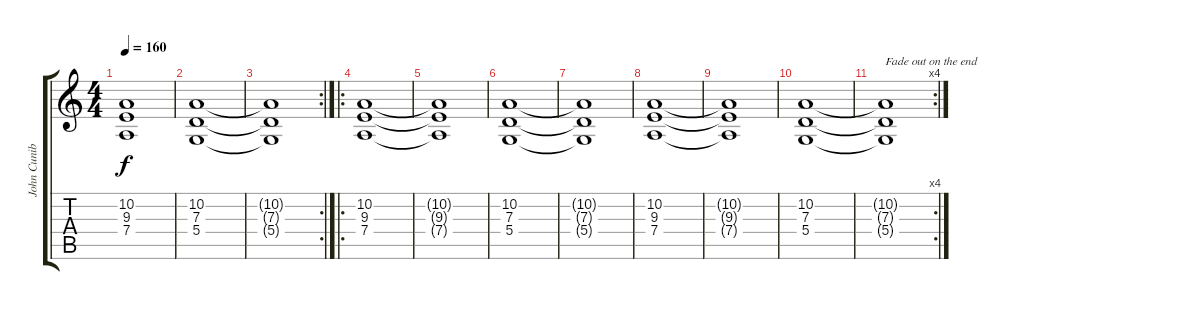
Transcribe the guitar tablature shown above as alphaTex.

\track ("John Cuniberti" "John Cunib") {instrument sitar}
\staff {score tabs}
\tuning (E4 B3 G3 D3 A2 E2) {hide}
\ts (4 4)
\tempo 160
\clef g2
\ks c
(10.2{t} 9.3{t} 7.4{t}).1{dy f} |
(10.2 7.3 5.4).1 |
\rc 2
(10.2{t} 7.3{t} 5.4{t}).1 |
\ro
(10.2 9.3 7.4).1 |
(10.2{t} 9.3{t} 7.4{t}).1 |
(10.2 7.3 5.4).1 |
(10.2{t} 7.3{t} 5.4{t}).1 |
(10.2 9.3 7.4).1 |
(10.2{t} 9.3{t} 7.4{t}).1 |
(10.2 7.3 5.4).1 |
\rc 4
(10.2{t} 7.3{t} 5.4{t}).1{txt "Fade out on the end"}
